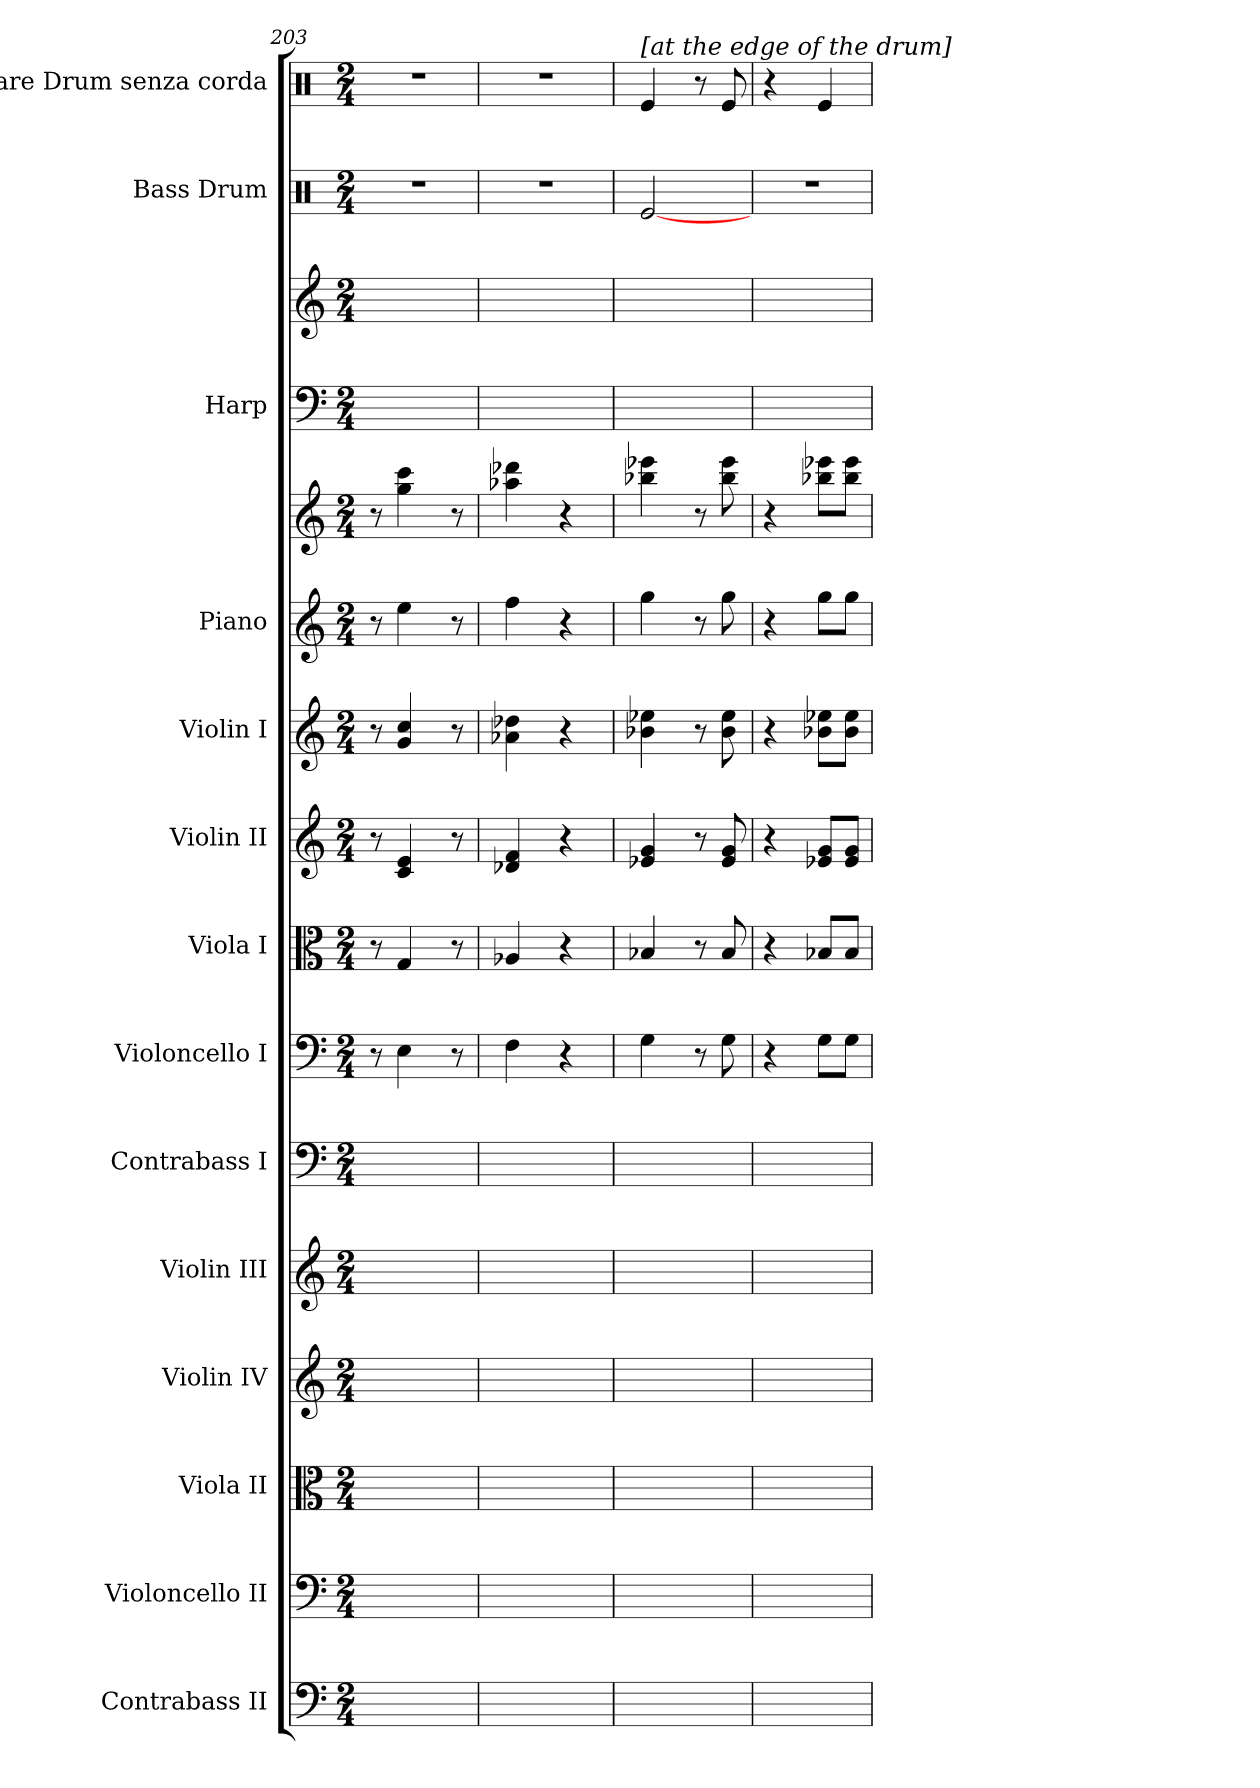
**kern	**kern	**kern	**kern	**kern	**kern	**kern	**kern	**kern	**kern	**kern	**kern	**kern	**kern	**kern	**kern
*part14	*part13	*part12	*part11	*part10	*part9	*part8	*part7	*part6	*part5	*part4	*part4	*part3	*part3	*part2	*part1
*staff16	*staff15	*staff14	*staff13	*staff12	*staff11	*staff10	*staff9	*staff8	*staff7	*staff6	*staff5	*staff4	*staff3	*staff2	*staff1
*I"Contrabass II	*I"Violoncello II	*I"Viola II	*I"Violin IV	*I"Violin III	*I"Contrabass I	*I"Violoncello I	*I"Viola I	*I"Violin II	*I"Violin I	*I"Piano	*	*I"Harp	*	*I"Bass Drum	*I"Snare Drum senza corda
*I'Cb.	*I'Vc.	*I'Vla.	*	*I'Vln. I	*I'Cb.	*I'Vc.	*I'Vla.	*I'Vln. II	*I'Vln. I	*I'Pno.	*	*I'Hp.	*	*I'B. D.	*I'S. D.
*clefF4	*clefF4	*clefC3	*clefG2	*clefG2	*clefF4	*clefF4	*clefC3	*clefG2	*clefG2	*clefG2	*clefG2	*clefF4	*clefG2	*clefX	*clefX
*ITrd7c12	*	*	*	*	*ITrd7c12	*	*	*	*	*	*	*	*	*	*
*k[]	*k[]	*k[]	*k[]	*k[]	*k[]	*k[]	*k[]	*k[]	*k[]	*k[]	*k[]	*k[]	*k[]	*k[]	*k[]
*M2/4	*M2/4	*M2/4	*M2/4	*M2/4	*M2/4	*M2/4	*M2/4	*M2/4	*M2/4	*M2/4	*M2/4	*M2/4	*M2/4	*M2/4	*M2/4
=203	=203	=203	=203	=203	=203	=203	=203	=203	=203	=203	=203	=203	=203	=203	=203
8ryy	8ryy	8ryy	8ryy	8ryy	8ryy	8r	8r	8r	8r	8r	8r	8ryy	8ryy	2r	2r
8ryy	8ryy	8ryy	8ryy	8ryy	8ryy	4E	4G	4c 4e	4g 4cc	4ee	4gg 4ccc	8ryy	8ryy	.	.
8ryy	8ryy	8ryy	8ryy	8ryy	8ryy	.	.	.	.	.	.	8ryy	8ryy	.	.
8ryy	8ryy	8ryy	8ryy	8ryy	8ryy	8r	8r	8r	8r	8r	8r	8ryy	8ryy	.	.
=204	=204	=204	=204	=204	=204	=204	=204	=204	=204	=204	=204	=204	=204	=204	=204
8ryy	8ryy	8ryy	8ryy	8ryy	8ryy	4F	4A-X	4d-X 4f	4a-X 4dd-X	4ff	4aa-X 4ddd-X	8ryy	8ryy	2r	2r
8ryy	8ryy	8ryy	8ryy	8ryy	8ryy	.	.	.	.	.	.	8ryy	8ryy	.	.
8ryy	8ryy	8ryy	8ryy	8ryy	8ryy	4r	4r	4r	4r	4r	4r	8ryy	8ryy	.	.
8ryy	8ryy	8ryy	8ryy	8ryy	8ryy	.	.	.	.	.	.	8ryy	8ryy	.	.
=205	=205	=205	=205	=205	=205	=205	=205	=205	=205	=205	=205	=205	=205	=205	=205
!	!	!	!	!	!	!	!	!	!	!	!	!	!	!	!LO:TX:a:t=[at the edge of the drum]
8ryy	8ryy	8ryy	8ryy	8ryy	8ryy	4G	4B-X	4e-X 4g	4b-X 4ee-X	4gg	4bb-X 4eee-X	8ryy	8ryy	[2Re/	4Re/
8ryy	8ryy	8ryy	8ryy	8ryy	8ryy	.	.	.	.	.	.	8ryy	8ryy	.	.
8ryy	8ryy	8ryy	8ryy	8ryy	8ryy	8r	8r	8r	8r	8r	8r	8ryy	8ryy	.	8r
8ryy	8ryy	8ryy	8ryy	8ryy	8ryy	8G	8B-	8e- 8g	8b- 8ee-	8gg	8bb- 8eee-	8ryy	8ryy	.	8Re/
=206	=206	=206	=206	=206	=206	=206	=206	=206	=206	=206	=206	=206	=206	=206	=206
8ryy	8ryy	8ryy	8ryy	8ryy	8ryy	4r	4r	4r	4r	4r	4r	8ryy	8ryy	2r	4r
8ryy	8ryy	8ryy	8ryy	8ryy	8ryy	.	.	.	.	.	.	8ryy	8ryy	.	.
8ryy	8ryy	8ryy	8ryy	8ryy	8ryy	8GL	8B-XL	8e-X 8gL	8b-X 8ee-XL	8ggL	8bb-X 8eee-XL	8ryy	8ryy	.	4Re/
8ryy	8ryy	8ryy	8ryy	8ryy	8ryy	8GJ	8B-J	8e- 8gJ	8b- 8ee-J	8ggJ	8bb- 8eee-J	8ryy	8ryy	.	.
=	=	=	=	=	=	=	=	=	=	=	=	=	=	=	=
*-	*-	*-	*-	*-	*-	*-	*-	*-	*-	*-	*-	*-	*-	*-	*-
